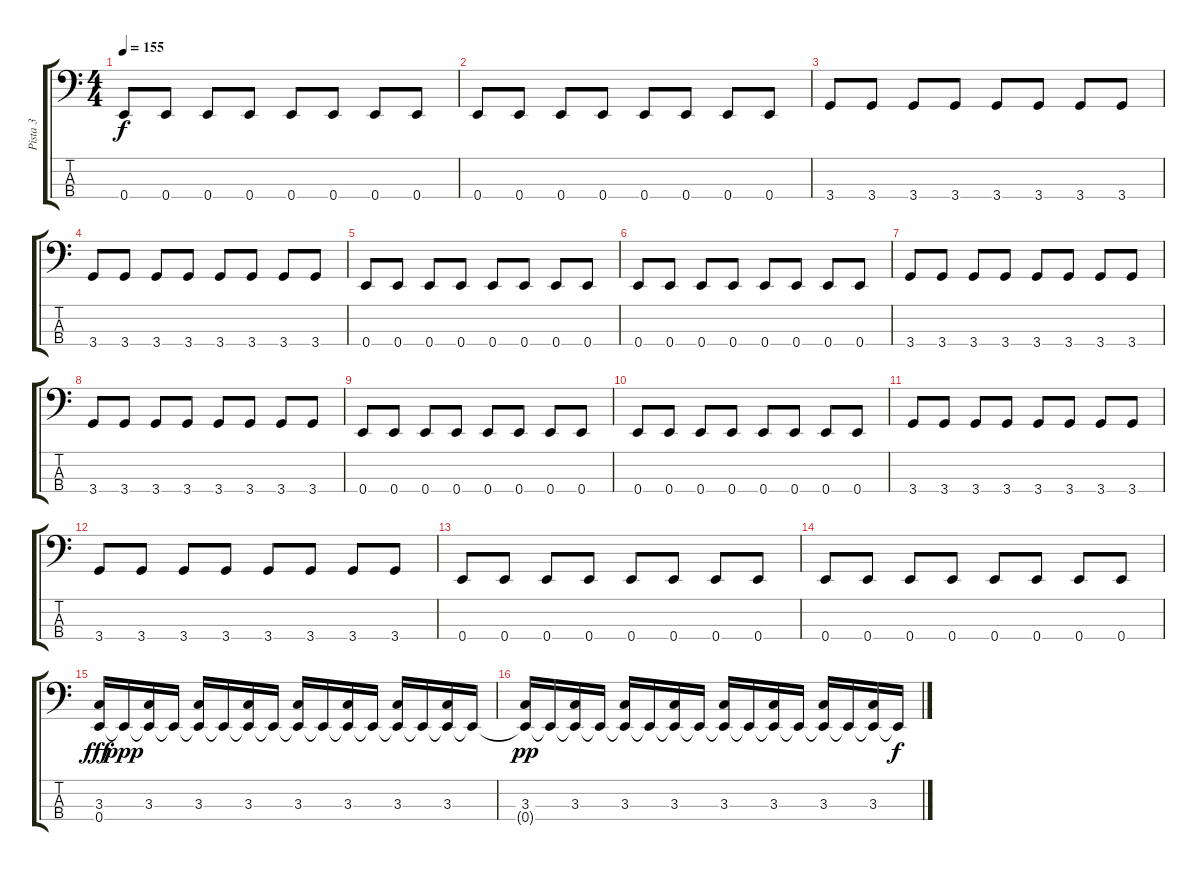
\track ("Pista 3" "Pista 3") {instrument electricbassfinger}
\staff {score tabs}
\tuning (G2 D2 A1 E1) {hide}
\ts (4 4)
\tempo 155
\clef f4
\ks c
0.4.8{dy f} 0.4.8 0.4.8 0.4.8 0.4.8 0.4.8 0.4.8 0.4.8 |
0.4.8 0.4.8 0.4.8 0.4.8 0.4.8 0.4.8 0.4.8 0.4.8 |
3.4.8 3.4.8 3.4.8 3.4.8 3.4.8 3.4.8 3.4.8 3.4.8 |
3.4.8 3.4.8 3.4.8 3.4.8 3.4.8 3.4.8 3.4.8 3.4.8 |
0.4.8 0.4.8 0.4.8 0.4.8 0.4.8 0.4.8 0.4.8 0.4.8 |
0.4.8 0.4.8 0.4.8 0.4.8 0.4.8 0.4.8 0.4.8 0.4.8 |
3.4.8 3.4.8 3.4.8 3.4.8 3.4.8 3.4.8 3.4.8 3.4.8 |
3.4.8 3.4.8 3.4.8 3.4.8 3.4.8 3.4.8 3.4.8 3.4.8 |
0.4.8 0.4.8 0.4.8 0.4.8 0.4.8 0.4.8 0.4.8 0.4.8 |
0.4.8 0.4.8 0.4.8 0.4.8 0.4.8 0.4.8 0.4.8 0.4.8 |
3.4.8 3.4.8 3.4.8 3.4.8 3.4.8 3.4.8 3.4.8 3.4.8 |
3.4.8 3.4.8 3.4.8 3.4.8 3.4.8 3.4.8 3.4.8 3.4.8 |
0.4.8 0.4.8 0.4.8 0.4.8 0.4.8 0.4.8 0.4.8 0.4.8 |
0.4.8 0.4.8 0.4.8 0.4.8 0.4.8 0.4.8 0.4.8 0.4.8 |
(3.3 0.4).16{dy fff instrument electricbassfinger} 0.4{t}.16{dy ppp} (3.3 0.4{t}).16 0.4{t}.16 (3.3 0.4{t}).16 0.4{t}.16 (3.3 0.4{t}).16 0.4{t}.16 (3.3 0.4{t}).16 0.4{t}.16 (3.3 0.4{t}).16 0.4{t}.16 (3.3 0.4{t}).16 0.4{t}.16 (3.3 0.4{t}).16 0.4{t}.16 |
(3.3 0.4{t}).16{dy pp} 0.4{t}.16 (3.3 0.4{t}).16 0.4{t}.16 (3.3 0.4{t}).16 0.4{t}.16 (3.3 0.4{t}).16 0.4{t}.16 (3.3 0.4{t}).16 0.4{t}.16 (3.3 0.4{t}).16 0.4{t}.16 (3.3 0.4{t}).16 0.4{t}.16 (3.3 0.4{t}).16 0.4{t}.16{dy f}
